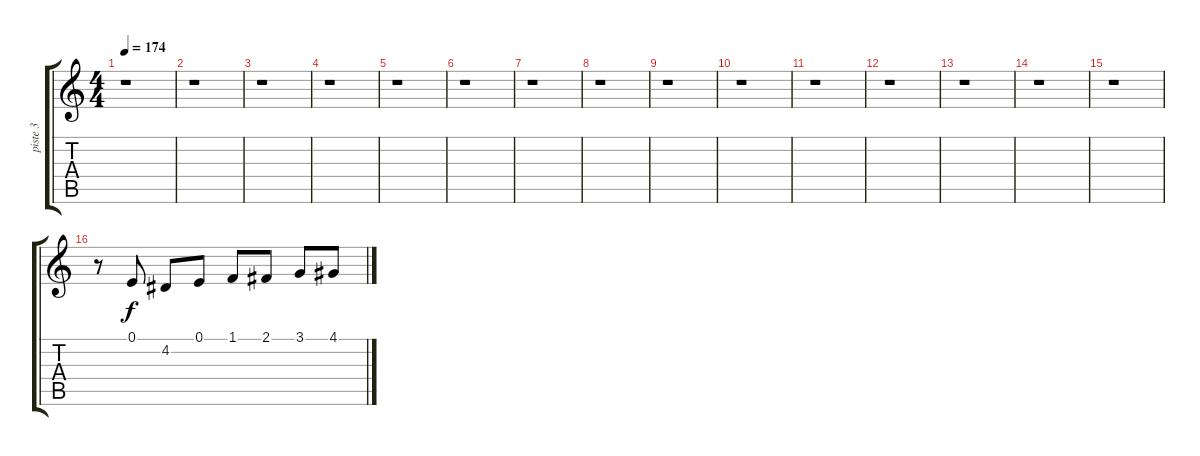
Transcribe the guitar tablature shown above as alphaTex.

\track ("piste 3" "piste 3") {instrument trumpet}
\staff {score tabs}
\tuning (E4 B3 G3 D3 A2 E2) {hide}
\ts (4 4)
\tempo 174
\clef g2
\ks c
r.1{dy f} |
r.1 |
r.1 |
r.1 |
r.1 |
r.1 |
r.1 |
r.1 |
r.1 |
r.1 |
r.1 |
r.1 |
r.1 |
r.1 |
r.1 |
r.8 0.1.8 4.2.8 0.1.8 1.1.8 2.1.8 3.1.8 4.1.8
